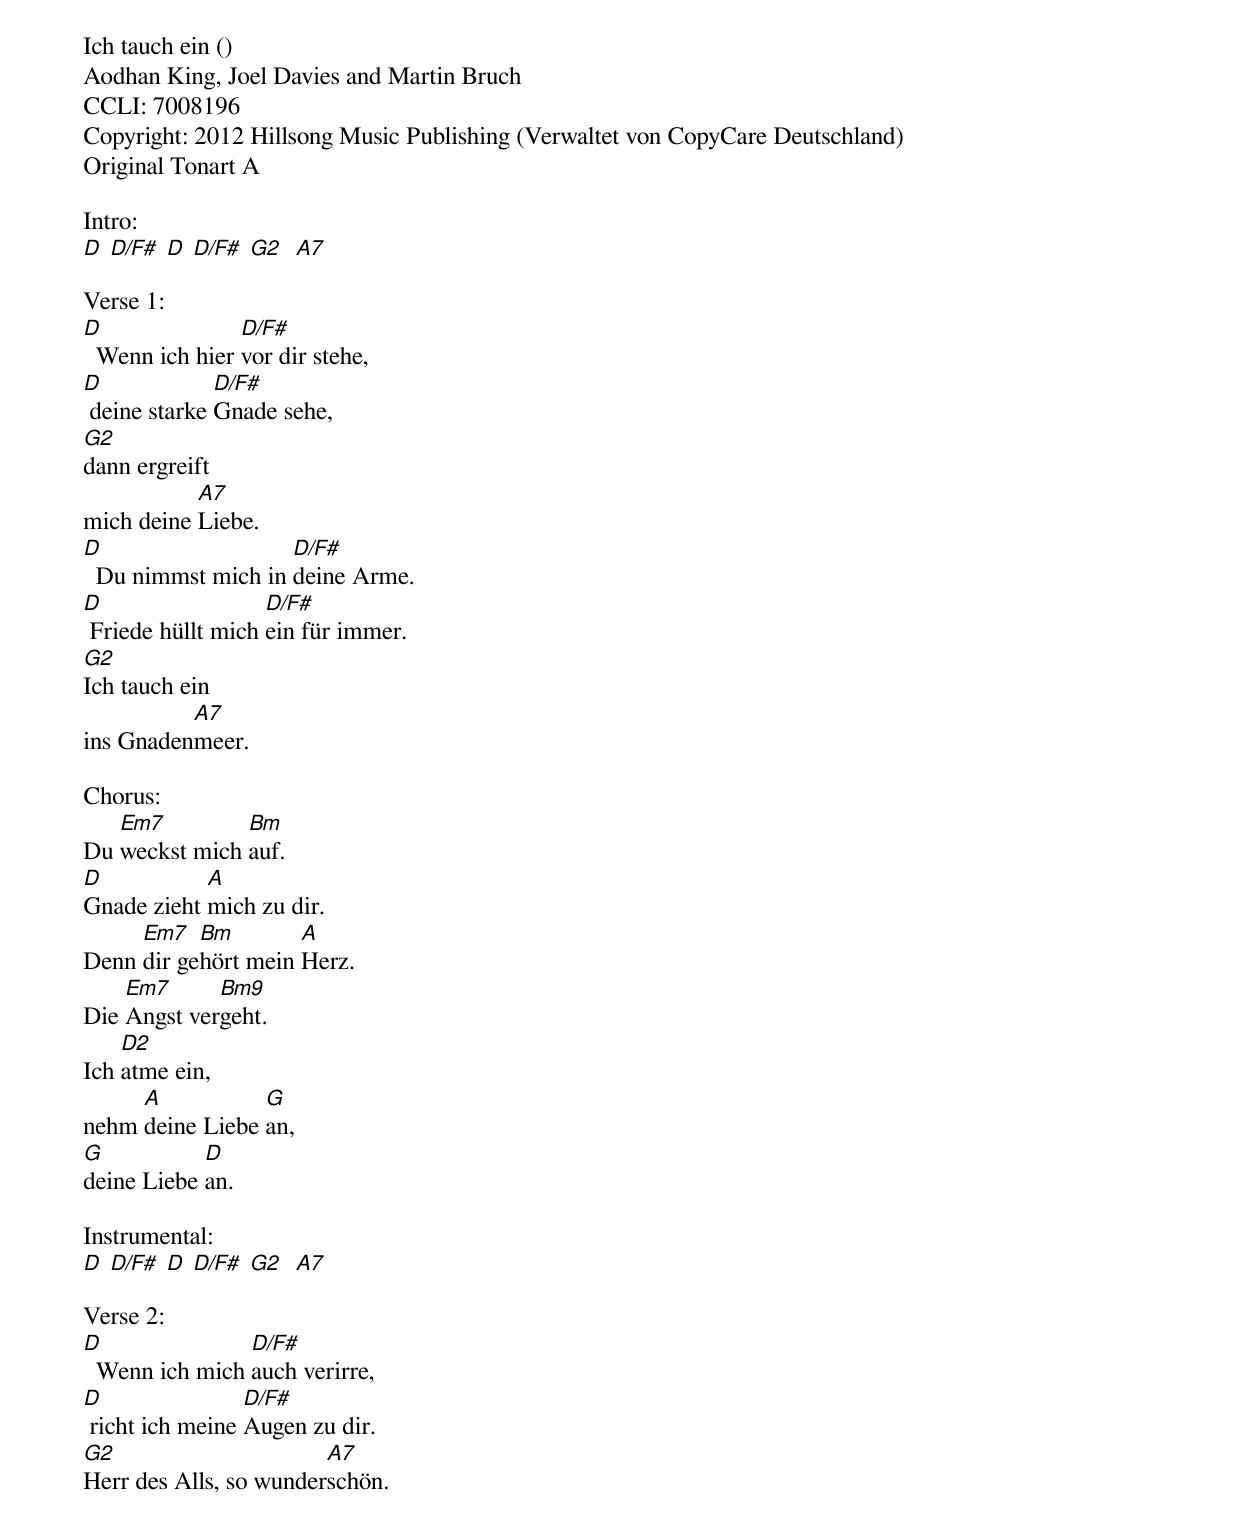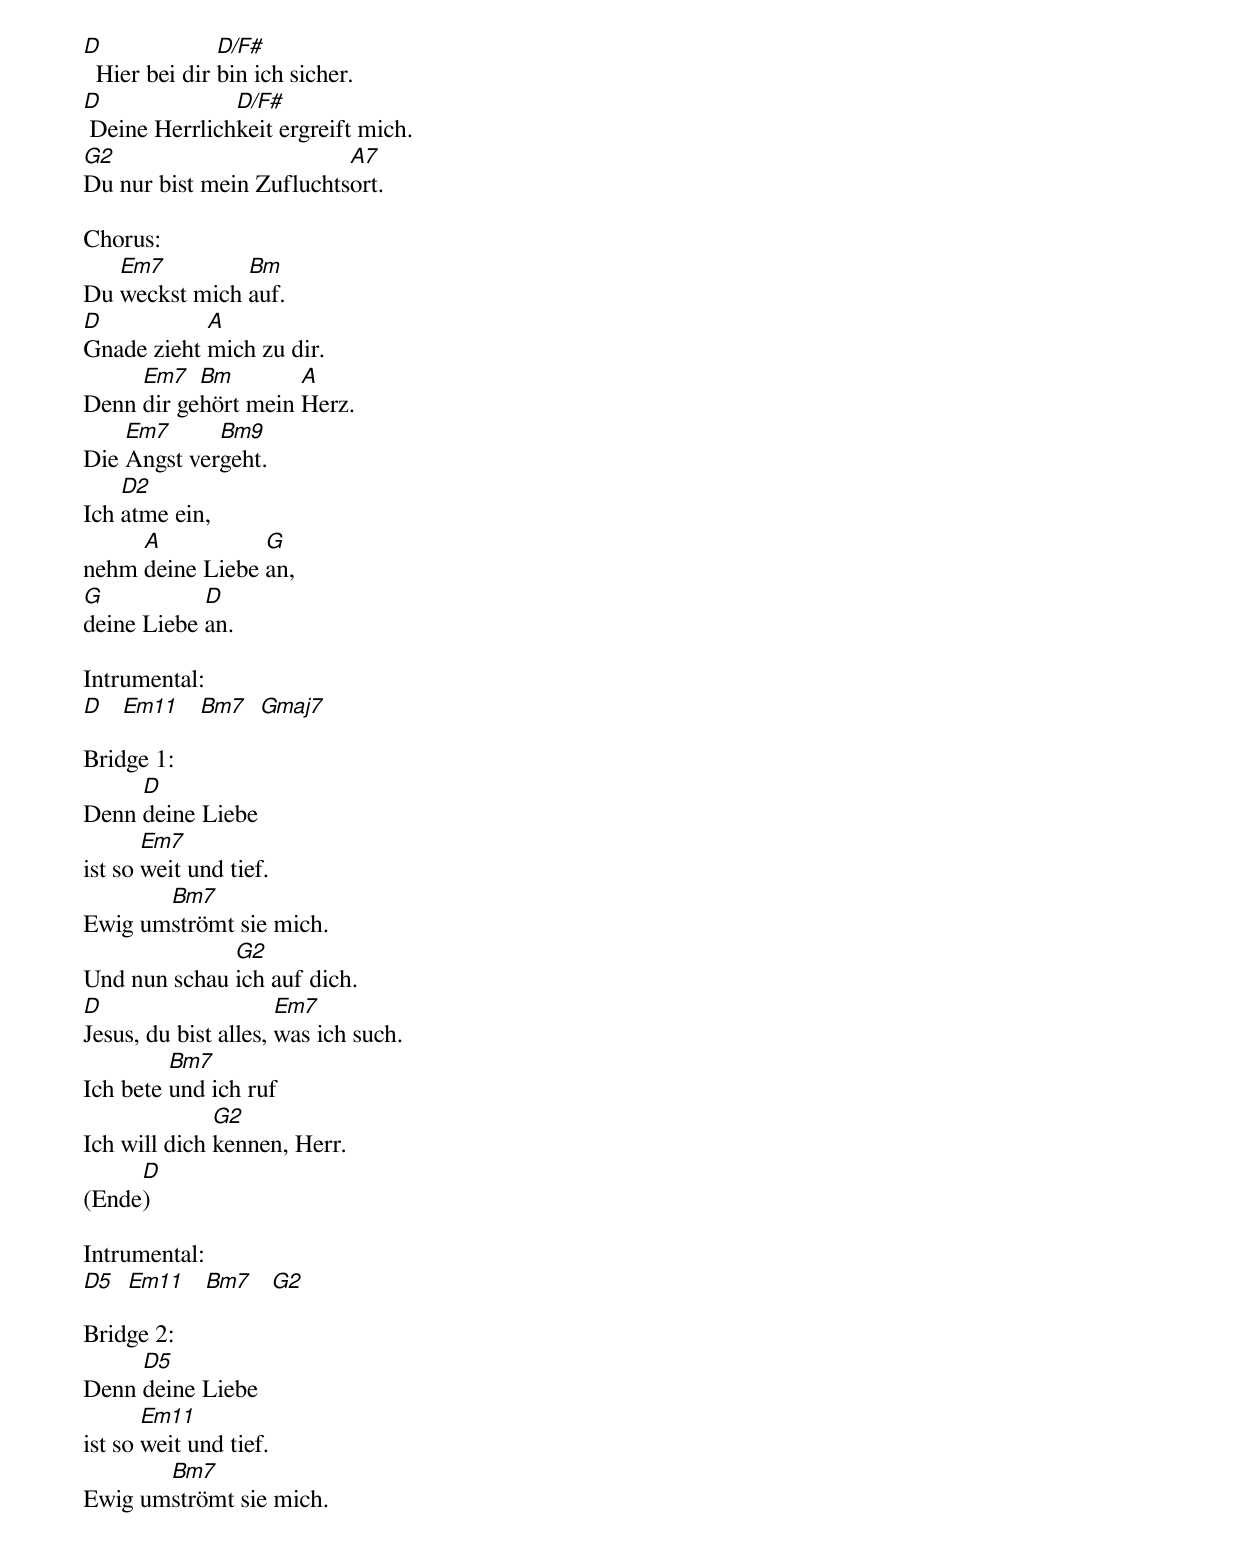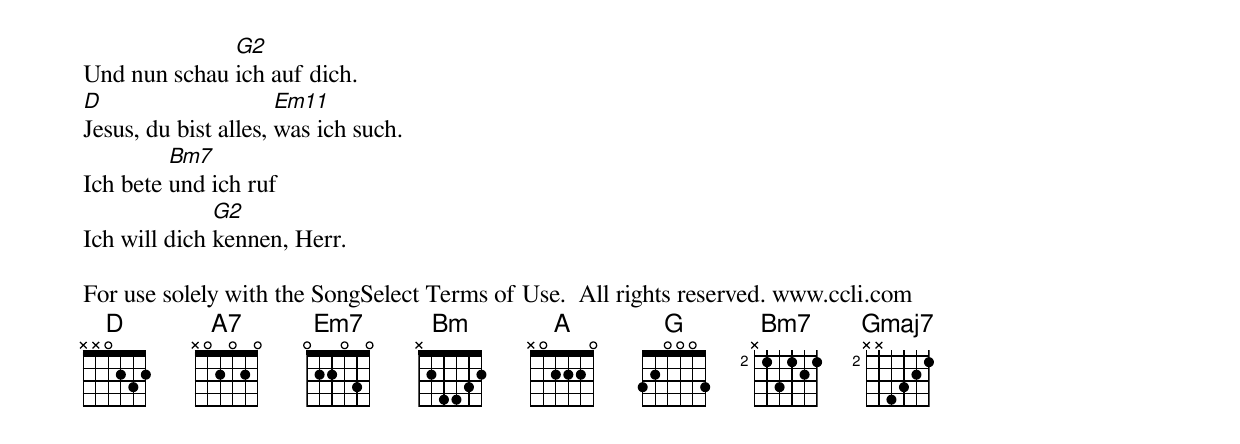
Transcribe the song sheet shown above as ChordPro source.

Ich tauch ein ()
Aodhan King, Joel Davies and Martin Bruch
CCLI: 7008196
Copyright: 2012 Hillsong Music Publishing (Verwaltet von CopyCare Deutschland)
Original Tonart A

Intro:
[D] [D/F#] [D] [D/F#] [G2]  [A7]

Verse 1:
[D]  Wenn ich hier [D/F#]vor dir stehe,
[D] deine starke [D/F#]Gnade sehe,
[G2]dann ergreift
mich deine [A7]Liebe.
[D]  Du nimmst mich in [D/F#]deine Arme.
[D] Friede hüllt mich [D/F#]ein für immer.
[G2]Ich tauch ein
ins Gnaden[A7]meer.

Chorus:
Du [Em7]weckst mich [Bm]auf.
[D]Gnade zieht [A]mich zu dir.
Denn [Em7]dir ge[Bm]hört mein [A]Herz.
Die [Em7]Angst ver[Bm9]geht.
Ich [D2]atme ein,
nehm [A]deine Liebe [G]an,
[G]deine Liebe [D]an.

Instrumental:
[D] [D/F#] [D] [D/F#] [G2]  [A7]

Verse 2:
[D]  Wenn ich mich [D/F#]auch verirre,
[D] richt ich meine [D/F#]Augen zu dir.
[G2]Herr des Alls, so wunder[A7]schön.
[D]  Hier bei dir [D/F#]bin ich sicher.
[D] Deine Herrlich[D/F#]keit ergreift mich.
[G2]Du nur bist mein Zufluchts[A7]ort.

Chorus:
Du [Em7]weckst mich [Bm]auf.
[D]Gnade zieht [A]mich zu dir.
Denn [Em7]dir ge[Bm]hört mein [A]Herz.
Die [Em7]Angst ver[Bm9]geht.
Ich [D2]atme ein,
nehm [A]deine Liebe [G]an,
[G]deine Liebe [D]an.

Intrumental:
[D]   [Em11]   [Bm7]  [Gmaj7]

Bridge 1:
Denn [D]deine Liebe
ist so [Em7]weit und tief.
Ewig um[Bm7]strömt sie mich.
Und nun schau [G2]ich auf dich.
[D]Jesus, du bist alles, [Em7]was ich such.
Ich bete [Bm7]und ich ruf
Ich will dich [G2]kennen, Herr.
(Ende[D])

Intrumental:
[D5]  [Em11]   [Bm7]   [G2]

Bridge 2:
Denn [D5]deine Liebe
ist so [Em11]weit und tief.
Ewig um[Bm7]strömt sie mich.
Und nun schau [G2]ich auf dich.
[D]Jesus, du bist alles, [Em11]was ich such.
Ich bete [Bm7]und ich ruf
Ich will dich [G2]kennen, Herr.

For use solely with the SongSelect Terms of Use.  All rights reserved. www.ccli.com
